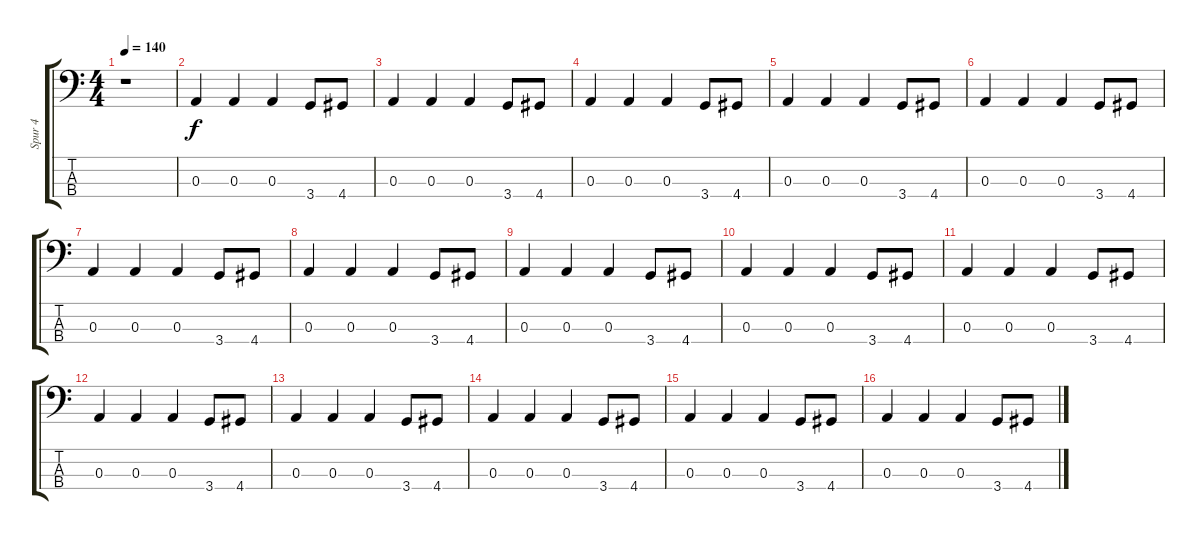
\track ("Spur 4" "Spur 4") {instrument synthbass2}
\staff {score tabs}
\tuning (G2 D2 A1 E1) {hide}
\ts (4 4)
\tempo 140
\clef f4
\ks c
r.1{dy f instrument synthbass2} |
0.3.4 0.3.4 0.3.4 3.4.8 4.4.8 |
0.3.4 0.3.4 0.3.4 3.4.8 4.4.8 |
0.3.4 0.3.4 0.3.4 3.4.8 4.4.8 |
0.3.4 0.3.4 0.3.4 3.4.8 4.4.8 |
0.3.4 0.3.4 0.3.4 3.4.8 4.4.8 |
0.3.4 0.3.4 0.3.4 3.4.8 4.4.8 |
0.3.4 0.3.4 0.3.4 3.4.8 4.4.8 |
0.3.4 0.3.4 0.3.4 3.4.8 4.4.8 |
0.3.4 0.3.4 0.3.4 3.4.8 4.4.8 |
0.3.4 0.3.4 0.3.4 3.4.8 4.4.8 |
0.3.4 0.3.4 0.3.4 3.4.8 4.4.8 |
0.3.4 0.3.4 0.3.4 3.4.8 4.4.8 |
0.3.4 0.3.4 0.3.4 3.4.8 4.4.8 |
0.3.4 0.3.4 0.3.4 3.4.8 4.4.8 |
0.3.4 0.3.4 0.3.4 3.4.8 4.4.8
